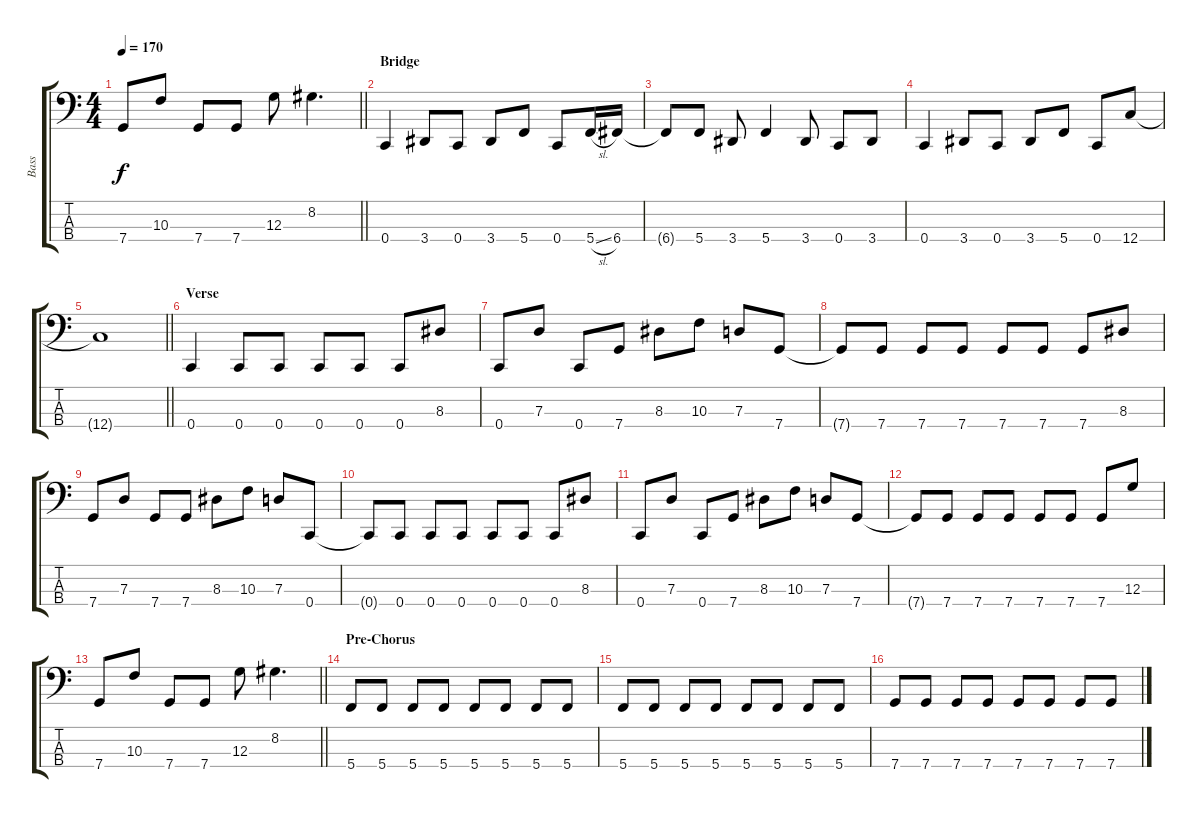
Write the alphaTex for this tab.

\track ("Bass" "Bass") {instrument electricbasspick}
\staff {score tabs}
\tuning (F2 C2 G1 C1) {hide}
\ts (4 4)
\tempo 170
\clef f4
\barLineRight lightlight
\ks c
7.4.8{dy f} 10.3.8 7.4.8 7.4.8 12.3.8 8.2.4{d} |
\section ("" "Bridge")
0.4.4 3.4.8 0.4.8 3.4.8 5.4.8 0.4.8 5.4{sl}.16 6.4.16 |
6.4{t}.8 5.4.8 3.4.8 5.4.4 3.4.8 0.4.8 3.4.8 |
0.4.4 3.4.8 0.4.8 3.4.8 5.4.8 0.4.8 12.4.8 |
\barLineRight lightlight
12.4{t}.1 |
\section ("" "Verse")
0.4.4 0.4.8 0.4.8 0.4.8 0.4.8 0.4.8 8.3.8 |
0.4.8 7.3.8 0.4.8 7.4.8 8.3.8 10.3.8 7.3.8 7.4.8 |
7.4{t}.8 7.4.8 7.4.8 7.4.8 7.4.8 7.4.8 7.4.8 8.3.8 |
7.4.8 7.3.8 7.4.8 7.4.8 8.3.8 10.3.8 7.3.8 0.4.8 |
0.4{t}.8 0.4.8 0.4.8 0.4.8 0.4.8 0.4.8 0.4.8 8.3.8 |
0.4.8 7.3.8 0.4.8 7.4.8 8.3.8 10.3.8 7.3.8 7.4.8 |
7.4{t}.8 7.4.8 7.4.8 7.4.8 7.4.8 7.4.8 7.4.8 12.3.8 |
\barLineRight lightlight
7.4.8 10.3.8 7.4.8 7.4.8 12.3.8 8.2.4{d} |
\section ("" "Pre-Chorus")
5.4.8 5.4.8 5.4.8 5.4.8 5.4.8 5.4.8 5.4.8 5.4.8 |
5.4.8 5.4.8 5.4.8 5.4.8 5.4.8 5.4.8 5.4.8 5.4.8 |
7.4.8 7.4.8 7.4.8 7.4.8 7.4.8 7.4.8 7.4.8 7.4.8
